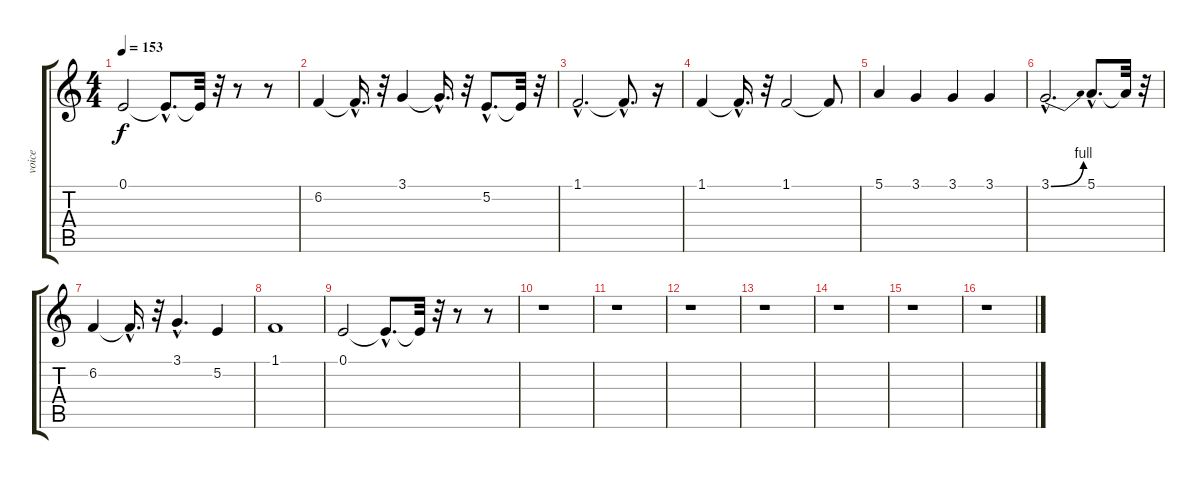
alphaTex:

\track ("voice" "voice") {instrument voiceoohs}
\staff {score tabs}
\tuning (E4 B3 G3 D3 A2 E2) {hide}
\ts (4 4)
\tempo 153
\clef g2
\ks c
0.1.2{dy f} 0.1{hac t}.8{d} 0.1{t}.32 r.32 r.8 r.8 |
6.2.4 6.2{hac t}.16{d} r.32 3.1.4 3.1{hac t}.16{d} r.32 5.2{hac}.8{d} 5.2{t}.32 r.32 |
1.1{hac}.2{d} 1.1{hac t}.8{d} r.16 |
1.1.4 1.1{hac t}.16{d} r.32 1.1.2 1.1{t}.8 |
5.1.4 3.1.4 3.1.4 3.1.4 |
3.1{be (bend 0 0 60 4) hac}.2{d} 5.1{hac}.8{d} 5.1{t}.32 r.32 |
6.2.4 6.2{hac t}.16{d} r.32 3.1{hac}.4{d} 5.2.4 |
1.1.1 |
0.1.2 0.1{hac t}.8{d} 0.1{t}.32 r.32 r.8 r.8 |
r.1 |
r.1 |
r.1 |
r.1 |
r.1 |
r.1 |
r.1
